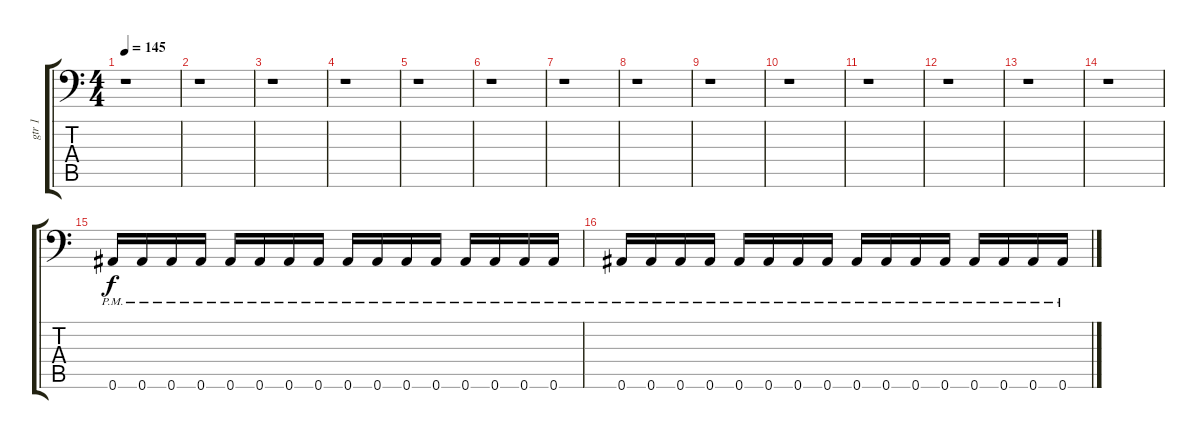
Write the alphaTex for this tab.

\track ("gtr 1" "gtr 1") {instrument distortionguitar}
\staff {score tabs}
\tuning (C4 G3 Eb3 Bb2 F2 Bb1) {hide}
\ts (4 4)
\tempo 145
\clef f4
\ks c
r.1{dy f} |
r.1 |
r.1 |
r.1 |
r.1 |
r.1 |
r.1 |
r.1 |
r.1 |
r.1 |
r.1 |
r.1 |
r.1 |
r.1 |
0.6{pm}.16 0.6{pm}.16 0.6{pm}.16 0.6{pm}.16 0.6{pm}.16 0.6{pm}.16 0.6{pm}.16 0.6{pm}.16 0.6{pm}.16 0.6{pm}.16 0.6{pm}.16 0.6{pm}.16 0.6{pm}.16 0.6{pm}.16 0.6{pm}.16 0.6{pm}.16 |
0.6{pm}.16 0.6{pm}.16 0.6{pm}.16 0.6{pm}.16 0.6{pm}.16 0.6{pm}.16 0.6{pm}.16 0.6{pm}.16 0.6{pm}.16 0.6{pm}.16 0.6{pm}.16 0.6{pm}.16 0.6{pm}.16 0.6{pm}.16 0.6{pm}.16 0.6{pm}.16
